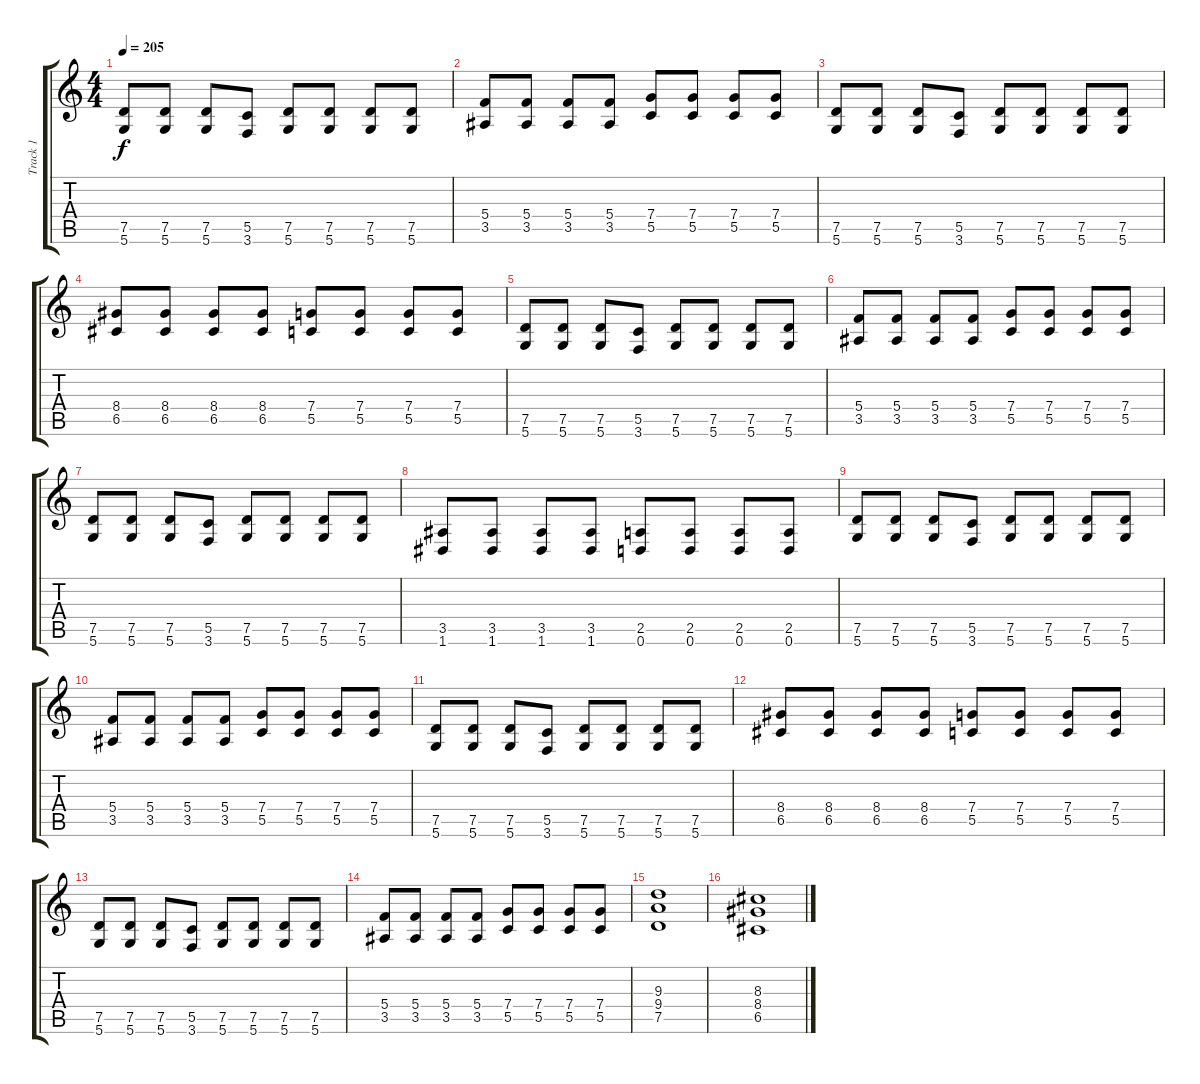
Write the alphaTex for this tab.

\track ("Track 1" "Track 1") {instrument overdrivenguitar}
\staff {score tabs}
\tuning (D4 A3 F3 C3 G2 D2) {hide}
\ts (4 4)
\tempo 205
\clef g2
\ks c
(7.5 5.6).8{dy f} (7.5 5.6).8 (7.5 5.6).8 (5.5 3.6).8 (7.5 5.6).8 (7.5 5.6).8 (7.5 5.6).8 (7.5 5.6).8 |
(5.4 3.5).8 (5.4 3.5).8 (5.4 3.5).8 (5.4 3.5).8 (7.4 5.5).8 (7.4 5.5).8 (7.4 5.5).8 (7.4 5.5).8 |
(7.5 5.6).8 (7.5 5.6).8 (7.5 5.6).8 (5.5 3.6).8 (7.5 5.6).8 (7.5 5.6).8 (7.5 5.6).8 (7.5 5.6).8 |
(8.4 6.5).8 (8.4 6.5).8 (8.4 6.5).8 (8.4 6.5).8 (7.4 5.5).8 (7.4 5.5).8 (7.4 5.5).8 (7.4 5.5).8 |
(7.5 5.6).8 (7.5 5.6).8 (7.5 5.6).8 (5.5 3.6).8 (7.5 5.6).8 (7.5 5.6).8 (7.5 5.6).8 (7.5 5.6).8 |
(5.4 3.5).8 (5.4 3.5).8 (5.4 3.5).8 (5.4 3.5).8 (7.4 5.5).8 (7.4 5.5).8 (7.4 5.5).8 (7.4 5.5).8 |
(7.5 5.6).8 (7.5 5.6).8 (7.5 5.6).8 (5.5 3.6).8 (7.5 5.6).8 (7.5 5.6).8 (7.5 5.6).8 (7.5 5.6).8 |
(3.5 1.6).8 (3.5 1.6).8 (3.5 1.6).8 (3.5 1.6).8 (2.5 0.6).8 (2.5 0.6).8 (2.5 0.6).8 (2.5 0.6).8 |
(7.5 5.6).8 (7.5 5.6).8 (7.5 5.6).8 (5.5 3.6).8 (7.5 5.6).8 (7.5 5.6).8 (7.5 5.6).8 (7.5 5.6).8 |
(5.4 3.5).8 (5.4 3.5).8 (5.4 3.5).8 (5.4 3.5).8 (7.4 5.5).8 (7.4 5.5).8 (7.4 5.5).8 (7.4 5.5).8 |
(7.5 5.6).8 (7.5 5.6).8 (7.5 5.6).8 (5.5 3.6).8 (7.5 5.6).8 (7.5 5.6).8 (7.5 5.6).8 (7.5 5.6).8 |
(8.4 6.5).8 (8.4 6.5).8 (8.4 6.5).8 (8.4 6.5).8 (7.4 5.5).8 (7.4 5.5).8 (7.4 5.5).8 (7.4 5.5).8 |
(7.5 5.6).8 (7.5 5.6).8 (7.5 5.6).8 (5.5 3.6).8 (7.5 5.6).8 (7.5 5.6).8 (7.5 5.6).8 (7.5 5.6).8 |
(5.4 3.5).8 (5.4 3.5).8 (5.4 3.5).8 (5.4 3.5).8 (7.4 5.5).8 (7.4 5.5).8 (7.4 5.5).8 (7.4 5.5).8 |
(9.3 9.4 7.5).1 |
(8.3 8.4 6.5).1
